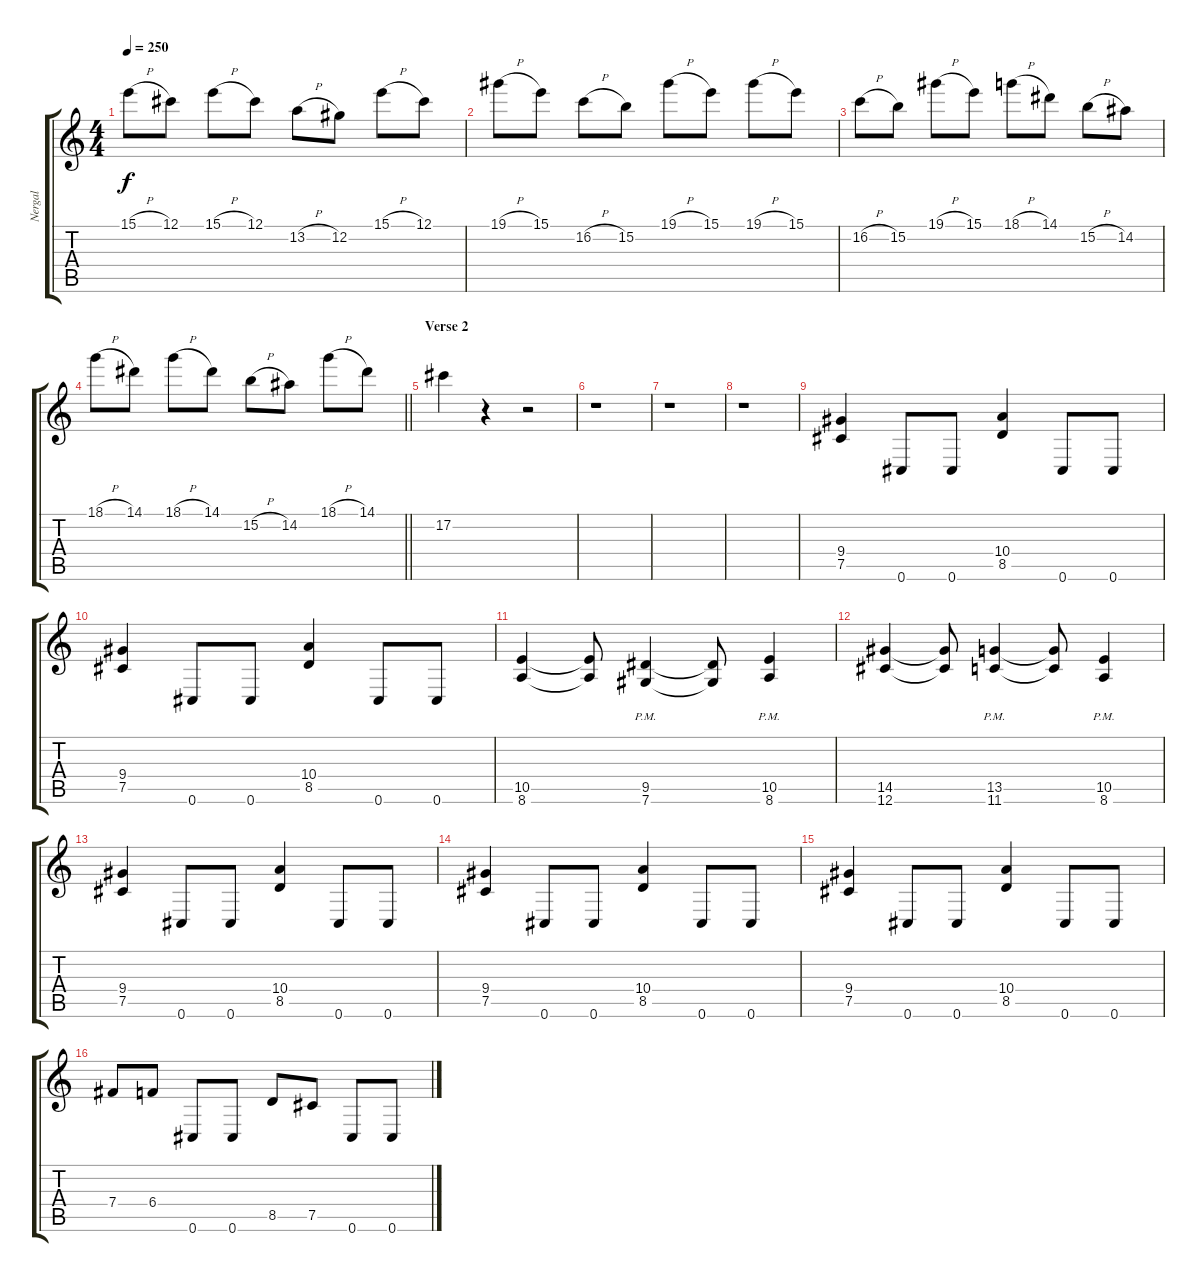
\track ("Nergal" "Nergal") {instrument overdrivenguitar}
\staff {score tabs}
\tuning (Db4 Ab3 E3 B2 Gb2 Db2) {hide}
\ts (4 4)
\tempo 250
\clef g2
\ks c
15.1{h}.8{dy f} 12.1.8 15.1{h}.8 12.1.8 13.2{h}.8 12.2.8 15.1{h}.8 12.1.8 |
19.1{h}.8 15.1.8 16.2{h}.8 15.2.8 19.1{h}.8 15.1.8 19.1{h}.8 15.1.8 |
16.2{h}.8 15.2.8 19.1{h}.8 15.1.8 18.1{h}.8 14.1.8 15.2{h}.8 14.2.8 |
\barLineRight lightlight
18.1{h}.8 14.1.8 18.1{h}.8 14.1.8 15.2{h}.8 14.2.8 18.1{h}.8 14.1.8 |
\section ("" "Verse 2")
17.2.4 r.4 r.2 |
r.1 |
r.1 |
r.1 |
(9.4 7.5).4 0.6.8 0.6.8 (10.4 8.5).4 0.6.8 0.6.8 |
(9.4 7.5).4 0.6.8 0.6.8 (10.4 8.5).4 0.6.8 0.6.8 |
(10.5 8.6).4 (10.5{t} 8.6{t}).8 (9.5{pm} 7.6{pm}).4 (9.5{t} 7.6{t}).8 (10.5{pm} 8.6{pm}).4 |
(14.5 12.6).4 (14.5{t} 12.6{t}).8 (13.5{pm} 11.6{pm}).4 (13.5{t} 11.6{t}).8 (10.5{pm} 8.6{pm}).4 |
(9.4 7.5).4 0.6.8 0.6.8 (10.4 8.5).4 0.6.8 0.6.8 |
(9.4 7.5).4 0.6.8 0.6.8 (10.4 8.5).4 0.6.8 0.6.8 |
(9.4 7.5).4 0.6.8 0.6.8 (10.4 8.5).4 0.6.8 0.6.8 |
7.4.8 6.4.8 0.6.8 0.6.8 8.5.8 7.5.8 0.6.8 0.6.8
